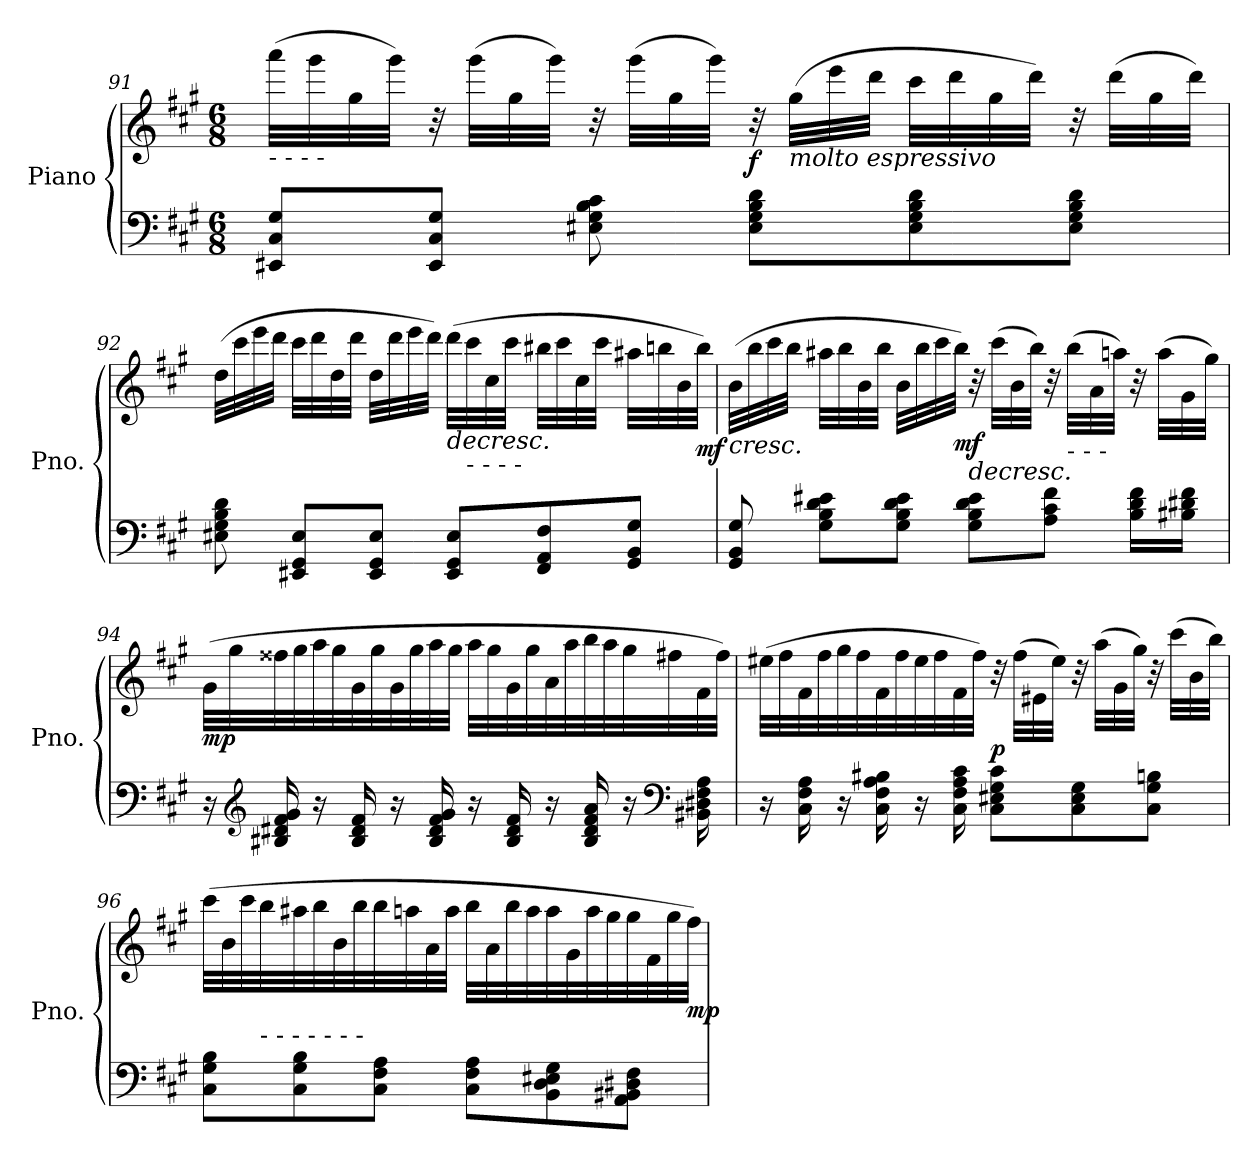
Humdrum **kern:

**kern	**kern	**dynam
*part1	*part1	*part1
*staff2	*staff1	*staff1/2
*I"Piano	*	*
*I'Pno.	*	*
!!LO:LB:g=z
*clefF4	*clefG2	*
*k[f#c#g#]	*k[f#c#g#]	*
*M6/8	*M6/8	*
=91	=91	=91
!	!LO:TX:b:t=-          -           -          -	!
8EE#X/ 8C#/ 8G#/L	(>32aaa\LLL	.
.	32ggg#\	.
.	32gg#\	.
.	32ggg#\JJJ)	.
8EE#/ 8C#/ 8G#/J	32r	.
.	(>32ggg#\LLL	.
.	32gg#\	.
.	32ggg#\JJJ)	.
8E#X\ 8G#\ 8B\ 8c#\	32r	.
.	(>32ggg#\LLL	.
.	32gg#\	.
.	32ggg#\JJJ)	.
!	!	!LO:DY:b
8E#\ 8G#\ 8B\ 8d\L	32r	f
!	!LO:TX:b:i:t=molto espressivo	!
.	(>32gg#\LLL	.
.	32eee\	.
.	32ddd\JJJ	.
8E#\ 8G#\ 8B\ 8d\	32ccc#\LLL	.
.	32ddd\	.
.	32gg#\	.
.	32ddd\JJJ)	.
8E#\ 8G#\ 8B\ 8d\J	32r	.
.	(>32ddd\LLL	.
.	32gg#\	.
.	32ddd\JJJ)	.
!!LO:LB:g=z
=92	=92	=92
8E#X\ 8G#\ 8B\ 8d\	(>32dd\LLL	.
.	32ccc#\	.
.	32eee\	.
.	32ddd\JJJ	.
8EE#X/ 8GG#/ 8E#/L	32ccc#\LLL	.
.	32ddd\	.
.	32dd\	.
.	32ddd\JJJ	.
8EE#/ 8GG#/ 8E#/J	32dd\LLL	.
.	32ddd\	.
.	32eee\	.
.	32ddd\JJJ)	.
!	!	!LO:HP:b
8EE#/ 8GG#/ 8E#/L	(>32ddd\LLL	>
!	!LO:TX:b:t=-         -          -         -	!
.	32ccc#\	.
.	32cc#\	.
.	32ccc#\JJJ	.
8FF#/ 8AA/ 8F#/	32bb#X\LLL	.
.	32ccc#\	.
.	32cc#\	.
.	32ccc#\JJJ	.
8GG#/ 8BB/ 8G#/J	32aa#X\LLL	.
.	32bbn\	.
.	32b\	.
!	!	!LO:DY:b
.	32bb\JJJ)	mf
!!LO:LB:g=z
=93	=93	=93
!	!	!LO:HP:b
8GG#/ 8BB/ 8G#/	(>32b\LLL	<
.	32bb\	.
.	32ccc#\	.
.	32bb\JJJ	.
8G#\ 8B\ 8d\ 8e#X\L	32aa#X\LLL	.
.	32bb\	.
.	32b\	.
.	32bb\JJJ	.
8G#\ 8B\ 8d\ 8e#\J	32b\LLL	.
.	32bb\	.
.	32ccc#\	.
!	!	!LO:DY:n=1:b
.	32bb\JJJ)	] mf
!	!	!LO:HP:b
8G#\ 8B\ 8d\ 8e#\L	32r	>
.	(>32ccc#\LLL	.
.	32b\	.
.	32bb\JJJ)	.
8A\ 8c#\ 8f#\J	32r	.
!	!LO:TX:b:t=-          -           -	!
.	(>32bb\LLL	.
.	32a\	.
.	32aan\JJJ)	.
16B\ 16d\ 16f#\LL	32r	.
.	(>32aa\LLL	.
16B#X\ 16d#X\ 16f#\JJ	32g#\	.
.	32gg#\JJJ)	.
.	.	[
!!LO:LB:g=z
=94	=94	=94
!	!	!LO:DY:b
16r	(>32g#\LLL	mp
.	32gg#\	.
*clefG2	*	*
16B#X/ 16d#X/ 16f#/ 16g#/	32ff##X\	.
.	32gg#\	.
16r	32aa\	.
.	32gg#\	.
16B#/ 16d#/ 16f#/	32g#\	.
.	32gg#\	.
16r	32g#\	.
.	32gg#\	.
16B#/ 16d#/ 16f#/ 16g#/	32aa\	.
.	32gg#\JJJ	.
16r	32aa\LLL	.
.	32gg#\	.
16B#/ 16d#/ 16f#/	32g#\	.
.	32gg#\	.
16r	32a\	.
.	32aa\	.
16B#/ 16d#/ 16f#/ 16a/	32bb\	.
.	32aa\	.
16r	32gg#\	.
.	32ff#X\	.
*clefF4	*	*
16BB#X\ 16D#X\ 16F#\ 16A\	32f#\	.
.	32ff#\JJJ)	.
!!LO:PB:g=z
=95	=95	=95
16r	(>32ee#X\LLL	.
.	32ff#\	.
16C#\ 16F#\ 16A\	32f#\	.
.	32ff#\	.
16r	32gg#\	.
.	32ff#\	.
16C#\ 16F#\ 16A\ 16B#X\	32f#\	.
.	32ff#\	.
16r	32ee#\	.
.	32ff#\	.
16C#\ 16F#\ 16A\ 16c#\	32f#\	.
.	32ff#\JJJ)	.
!	!	!LO:DY:b
8C#\ 8E#X\ 8G#\ 8c#\L	32r	p
.	(>32ff#\LLL	.
.	32e#X\	.
.	32ee#\JJJ)	.
8C#\ 8E#\ 8G#\	32r	.
.	(>32aa\LLL	.
.	32g#\	.
.	32gg#\JJJ)	.
8C#\ 8G#\ 8Bn\J	32r	.
.	(>32ccc#\LLL	.
.	32b\	.
.	32bb\JJJ)	.
!!LO:LB:g=z
=96	=96	=96
8C#\ 8G#\ 8B\L	(>32ccc#\LLL	.
.	32b\	.
.	32ccc#\	.
!	!LO:TX:b:t=-          -           -          -           -          -           -	!
.	32bb\	.
8C#\ 8G#\ 8B\	32aa#X\	.
.	32bb\	.
.	32b\	.
.	32bb\	.
8C#\ 8F#\ 8A\J	32bb\	.
.	32aan\	.
.	32a\	.
.	32aa\JJJ	.
8C#\ 8F#\ 8A\L	32bb\LLL	.
.	32a\	.
.	32bb\	.
.	32aa\	.
8BB\ 8D\ 8E#X\ 8G#\	32aa\	.
.	32g#\	.
.	32aa\	.
.	32gg#\	.
8AA\ 8BB#X\ 8D#X\ 8F#\J	32gg#\	.
.	32f#\	.
.	32gg#\	.
!	!	!LO:DY:n=1:b
.	32ff#\JJJ)	] mp
=	=	=
*-	*-	*-
